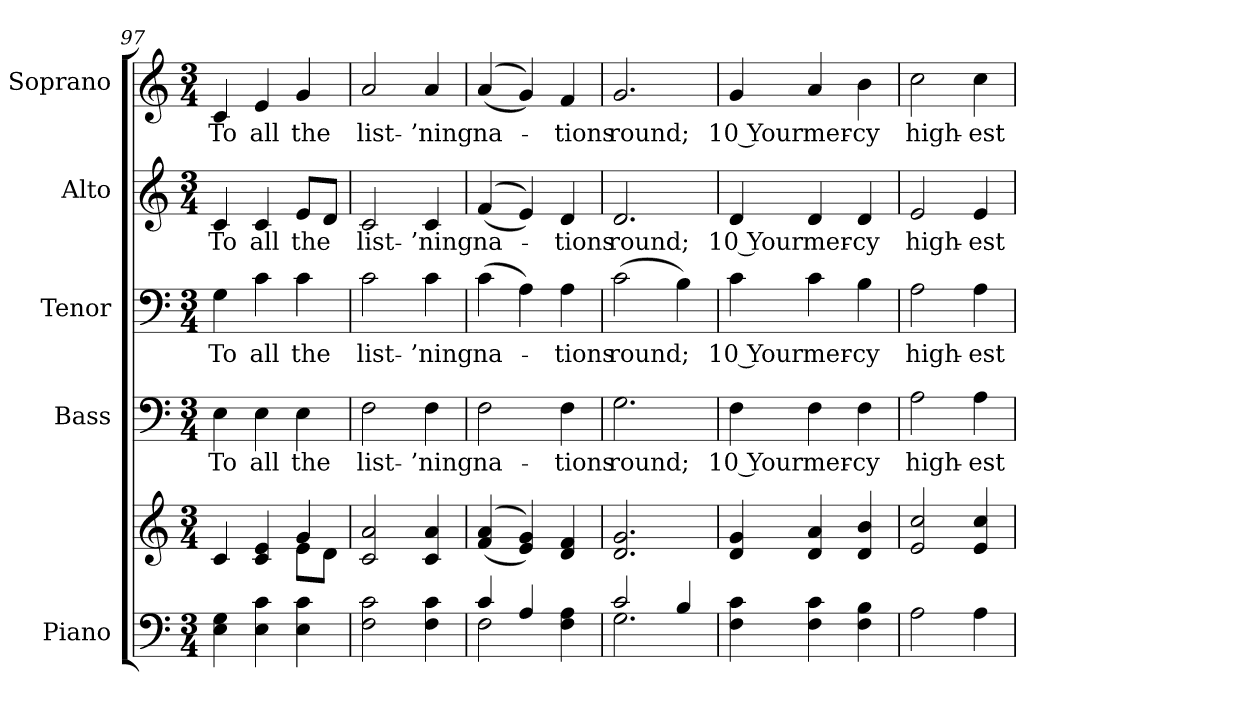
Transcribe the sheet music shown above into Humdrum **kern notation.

**kern	**kern	**kern	**text	**kern	**text	**kern	**text	**kern	**text
*part5	*part5	*part4	*part4	*part3	*part3	*part2	*part2	*part1	*part1
*staff6	*staff5	*staff4	*staff4	*staff3	*staff3	*staff2	*staff2	*staff1	*staff1
*I"Piano	*	*I"Bass	*	*I"Tenor	*	*I"Alto	*	*I"Soprano	*
*I'Pno.	*	*I'B.	*	*I'T.	*	*I'A.	*	*I'S.	*
!!LO:LB:g=z
*clefF4	*clefG2	*clefF4	*	*clefF4	*	*clefG2	*	*clefG2	*
*k[]	*k[]	*k[]	*	*k[]	*	*k[]	*	*k[]	*
*C:	*C:	*C:	*	*C:	*	*C:	*	*C:	*
*M3/4	*M3/4	*M3/4	*	*M3/4	*	*M3/4	*	*M3/4	*
=97	=97	=97	=97	=97	=97	=97	=97	=97	=97
*	*^	*	*	*	*	*	*	*	*
!	!	!	!	!LO:LY:b:color=#000000	!	!	!	!	!	!
!	!	!	!	!	!	!LO:LY:b:color=#000000	!	!	!	!
!	!	!	!	!	!	!	!	!LO:LY:b:color=#000000	!	!
!	!	!	!	!	!	!	!	!	!	!LO:LY:b:color=#000000
4Ei\ 4Gi	4ci/	2ryy	4Ei\	To	4Gi\	To	4ci/	To	4ci/	To
!	!	!	!	!LO:LY:b:color=#000000	!	!	!	!	!	!
!	!	!	!	!	!	!LO:LY:b:color=#000000	!	!	!	!
!	!	!	!	!	!	!	!	!LO:LY:b:color=#000000	!	!
!	!	!	!	!	!	!	!	!	!	!LO:LY:b:color=#000000
4Ei\ 4ci	4ci/ 4ei	.	4Ei\	all	4ci\	all	4ci/	all	4ei/	all
!	!	!	!	!LO:LY:b:color=#000000	!	!	!	!	!	!
!	!	!	!	!	!	!LO:LY:b:color=#000000	!	!	!	!
!	!	!	!	!	!	!	!	!LO:LY:b:color=#000000	!	!
!	!	!	!	!	!	!	!	!	!	!LO:LY:b:color=#000000
4Ei\ 4ci	4gi/	8ei\L	4Ei\	the	4ci\	the	8ei/L	the	4gi/	the
.	.	8di\J	.	.	.	.	8di/J	.	.	.
*	*v	*v	*	*	*	*	*	*	*	*
=98	=98	=98	=98	=98	=98	=98	=98	=98	=98
*	*^	*	*	*	*	*	*	*	*
!	!	!	!	!LO:LY:b:color=#000000	!	!	!	!	!	!
*	*v	*v	*	*	*	*	*	*	*	*
*	*^	*	*	*	*	*	*	*	*
!	!	!	!	!	!	!LO:LY:b:color=#000000	!	!	!	!
*	*v	*v	*	*	*	*	*	*	*	*
*	*^	*	*	*	*	*	*	*	*
!	!	!	!	!	!	!	!	!LO:LY:b:color=#000000	!	!
*	*v	*v	*	*	*	*	*	*	*	*
*	*^	*	*	*	*	*	*	*	*
!	!	!	!	!	!	!	!	!	!	!LO:LY:b:color=#000000
*	*v	*v	*	*	*	*	*	*	*	*
2Fi\ 2ci	2ci/ 2ai	2Fi\	list-	2ci\	list-	2ci/	list-	2ai/	list-
!	!	!	!LO:LY:b:color=#000000	!	!	!	!	!	!
!	!	!	!	!	!LO:LY:b:color=#000000	!	!	!	!
!	!	!	!	!	!	!	!LO:LY:b:color=#000000	!	!
!	!	!	!	!	!	!	!	!	!LO:LY:b:color=#000000
4Fi\ 4ci	4ci/ 4ai	4Fi\	-’ning	4ci\	-’ning	4ci/	-’ning	4ai/	-’ning
=99	=99	=99	=99	=99	=99	=99	=99	=99	=99
*^	*	*	*	*	*	*	*	*	*
!	!	!	!	!LO:LY:b:color=#000000	!	!	!	!	!	!
!	!	!	!	!	!	!LO:LY:b:color=#000000	!	!	!	!
!	!	!	!	!	!	!	!	!LO:LY:b:color=#000000	!	!
!	!	!	!	!	!	!	!	!	!	!LO:LY:b:color=#000000
4ci/	2Fi\	((4fi/ 4ai	2Fi\	na-	(4ci\	na-	((4fi/	na-	((4ai/	na-
4Ai/	.	4ei/ 4gi))	.	.	4Ai\)	.	4ei/))	.	4gi/))	.
!	!	!	!	!LO:LY:b:color=#000000	!	!	!	!	!	!
!	!	!	!	!	!	!LO:LY:b:color=#000000	!	!	!	!
!	!	!	!	!	!	!	!	!LO:LY:b:color=#000000	!	!
!	!	!	!	!	!	!	!	!	!	!LO:LY:b:color=#000000
4Fi\ 4Ai	4ryy	4di/ 4fi	4Fi\	-tions	4Ai\	-tions	4di/	-tions	4fi/	-tions
=100	=100	=100	=100	=100	=100	=100	=100	=100	=100	=100
!	!	!	!	!LO:LY:b:color=#000000	!	!	!	!	!	!
!	!	!	!	!	!	!LO:LY:b:color=#000000	!	!	!	!
!	!	!	!	!	!	!	!	!LO:LY:b:color=#000000	!	!
!	!	!	!	!	!	!	!	!	!	!LO:LY:b:color=#000000
2ci/	2.Gi\	2.di/ 2.gi	2.Gi\	round;	(2ci\	round;	2.di/	round;	2.gi/	round;
4Bi/	.	.	.	.	4Bi\)	.	.	.	.	.
*v	*v	*	*	*	*	*	*	*	*	*
=101	=101	=101	=101	=101	=101	=101	=101	=101	=101
!	!	!	!LO:LY:b:color=#000000	!	!	!	!	!	!
!	!	!	!	!	!LO:LY:b:color=#000000	!	!	!	!
!	!	!	!	!	!	!	!LO:LY:b:color=#000000	!	!
!	!	!	!	!	!	!	!	!	!LO:LY:b:color=#000000
4Fi\ 4ci	4di/ 4gi	4Fi\	10 Your	4ci\	10 Your	4di/	10 Your	4gi/	10 Your
!	!	!	!LO:LY:b:color=#000000	!	!	!	!	!	!
!	!	!	!	!	!LO:LY:b:color=#000000	!	!	!	!
!	!	!	!	!	!	!	!LO:LY:b:color=#000000	!	!
!	!	!	!	!	!	!	!	!	!LO:LY:b:color=#000000
4Fi\ 4ci	4di/ 4ai	4Fi\	mer-	4ci\	mer-	4di/	mer-	4ai/	mer-
!	!	!	!LO:LY:b:color=#000000	!	!	!	!	!	!
!	!	!	!	!	!LO:LY:b:color=#000000	!	!	!	!
!	!	!	!	!	!	!	!LO:LY:b:color=#000000	!	!
!	!	!	!	!	!	!	!	!	!LO:LY:b:color=#000000
4Fi\ 4Bi	4di/ 4bi	4Fi\	-cy	4Bi\	-cy	4di/	-cy	4bi\	-cy
=102	=102	=102	=102	=102	=102	=102	=102	=102	=102
!	!	!	!LO:LY:b:color=#000000	!	!	!	!	!	!
!	!	!	!	!	!LO:LY:b:color=#000000	!	!	!	!
!	!	!	!	!	!	!	!LO:LY:b:color=#000000	!	!
!	!	!	!	!	!	!	!	!	!LO:LY:b:color=#000000
2Ai\	2ei/ 2cci	2Ai\	high-	2Ai\	high-	2ei/	high-	2cci\	high-
!	!	!	!LO:LY:b:color=#000000	!	!	!	!	!	!
!	!	!	!	!	!LO:LY:b:color=#000000	!	!	!	!
!	!	!	!	!	!	!	!LO:LY:b:color=#000000	!	!
!	!	!	!	!	!	!	!	!	!LO:LY:b:color=#000000
4Ai\	4ei/ 4cci	4Ai\	-est	4Ai\	-est	4ei/	-est	4cci\	-est
=	=	=	=	=	=	=	=	=	=
*-	*-	*-	*-	*-	*-	*-	*-	*-	*-
